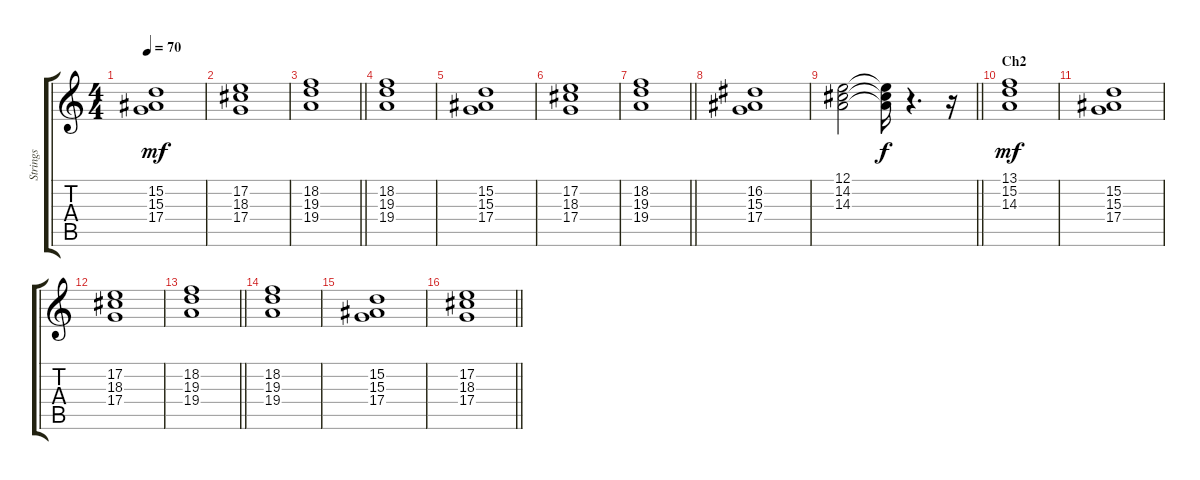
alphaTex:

\track ("Strings" "Strings") {instrument stringensemble1}
\staff {score tabs}
\tuning (E4 B3 G3 D3 A2 E2) {hide}
\ts (4 4)
\tempo 70
\clef g2
\ks c
(15.2 15.3 17.4).1{dy mf} |
(17.2 18.3 17.4).1 |
\barLineRight lightlight
(18.2 19.3 19.4).1 |
(18.2 19.3 19.4).1 |
(15.2 15.3 17.4).1 |
(17.2 18.3 17.4).1 |
\barLineRight lightlight
(18.2 19.3 19.4).1 |
\section ("" "")
(16.2 15.3 17.4).1 |
\barLineRight lightlight
(12.1 14.2 14.3).2 (12.1{t} 14.2{t} 14.3{t}).16{dy f} r.4{d} r.16 |
\section ("" "Ch2")
(13.1 15.2 14.3).1{dy mf} |
(15.2 15.3 17.4).1 |
(17.2 18.3 17.4).1 |
\barLineRight lightlight
(18.2 19.3 19.4).1 |
(18.2 19.3 19.4).1 |
(15.2 15.3 17.4).1 |
\barLineRight lightlight
(17.2 18.3 17.4).1
